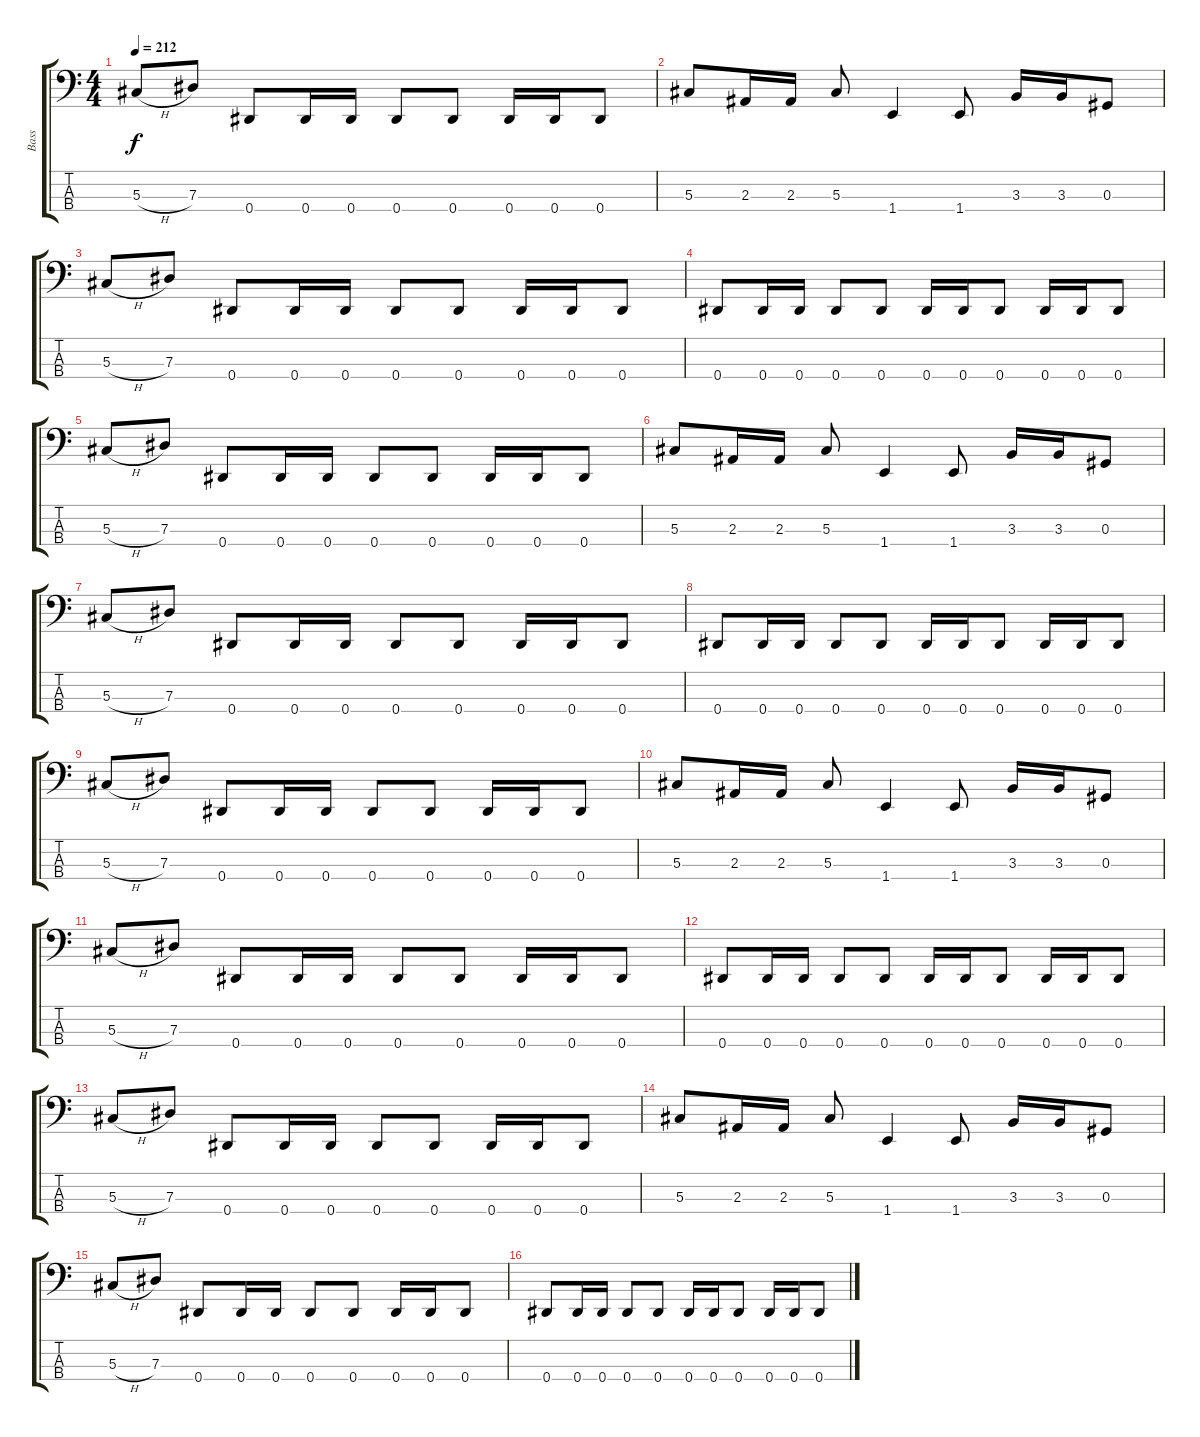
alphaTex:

\track ("Bass" "Bass") {instrument electricbasspick}
\staff {score tabs}
\tuning (Gb2 Db2 Ab1 Eb1) {hide}
\ts (4 4)
\tempo 212
\clef f4
\ks c
5.3{h}.8{dy f} 7.3.8 0.4.8 0.4.16 0.4.16 0.4.8 0.4.8 0.4.16 0.4.16 0.4.8 |
5.3.8 2.3.16 2.3.16 5.3.8 1.4.4 1.4.8 3.3.16 3.3.16 0.3.8 |
5.3{h}.8 7.3.8 0.4.8 0.4.16 0.4.16 0.4.8 0.4.8 0.4.16 0.4.16 0.4.8 |
0.4.8 0.4.16 0.4.16 0.4.8 0.4.8 0.4.16 0.4.16 0.4.8 0.4.16 0.4.16 0.4.8 |
5.3{h}.8 7.3.8 0.4.8 0.4.16 0.4.16 0.4.8 0.4.8 0.4.16 0.4.16 0.4.8 |
5.3.8 2.3.16 2.3.16 5.3.8 1.4.4 1.4.8 3.3.16 3.3.16 0.3.8 |
5.3{h}.8 7.3.8 0.4.8 0.4.16 0.4.16 0.4.8 0.4.8 0.4.16 0.4.16 0.4.8 |
0.4.8 0.4.16 0.4.16 0.4.8 0.4.8 0.4.16 0.4.16 0.4.8 0.4.16 0.4.16 0.4.8 |
5.3{h}.8 7.3.8 0.4.8 0.4.16 0.4.16 0.4.8 0.4.8 0.4.16 0.4.16 0.4.8 |
5.3.8 2.3.16 2.3.16 5.3.8 1.4.4 1.4.8 3.3.16 3.3.16 0.3.8 |
5.3{h}.8 7.3.8 0.4.8 0.4.16 0.4.16 0.4.8 0.4.8 0.4.16 0.4.16 0.4.8 |
0.4.8 0.4.16 0.4.16 0.4.8 0.4.8 0.4.16 0.4.16 0.4.8 0.4.16 0.4.16 0.4.8 |
5.3{h}.8 7.3.8 0.4.8 0.4.16 0.4.16 0.4.8 0.4.8 0.4.16 0.4.16 0.4.8 |
5.3.8 2.3.16 2.3.16 5.3.8 1.4.4 1.4.8 3.3.16 3.3.16 0.3.8 |
5.3{h}.8 7.3.8 0.4.8 0.4.16 0.4.16 0.4.8 0.4.8 0.4.16 0.4.16 0.4.8 |
0.4.8 0.4.16 0.4.16 0.4.8 0.4.8 0.4.16 0.4.16 0.4.8 0.4.16 0.4.16 0.4.8
